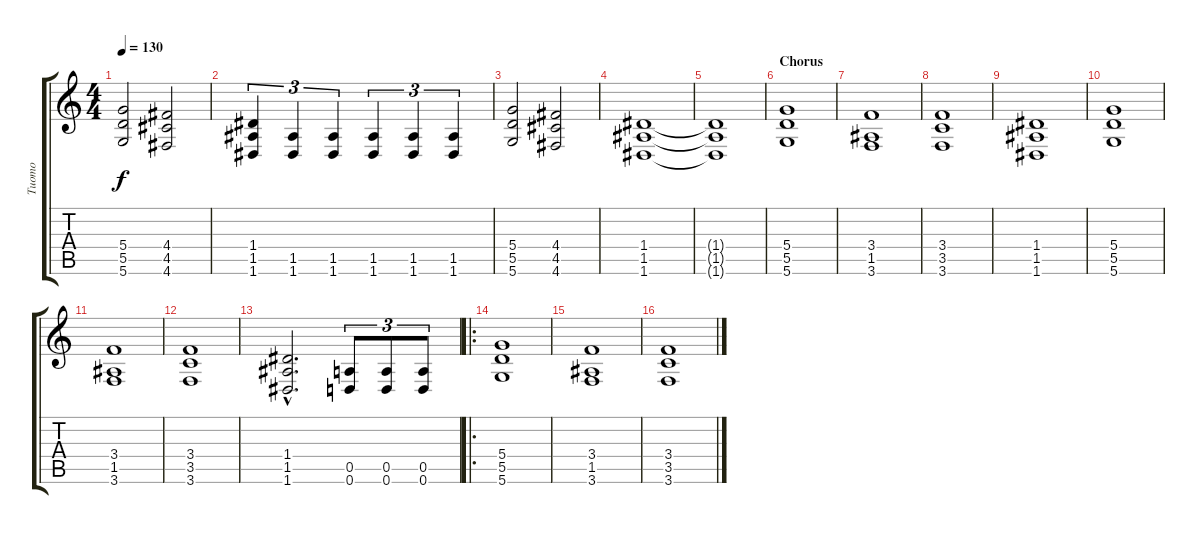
\track ("Tuomo" "Tuomo") {instrument distortionguitar}
\staff {score tabs}
\tuning (E4 B3 G3 D3 A2 D2) {hide}
\ts (4 4)
\tempo 130
\clef g2
\ks c
(5.4 5.5 5.6).2{dy f} (4.4 4.5 4.6).2 |
(1.4 1.5 1.6).4{tu (3 2)} (1.5 1.6).4{tu (3 2)} (1.5 1.6).4{tu (3 2)} (1.5 1.6).4{tu (3 2)} (1.5 1.6).4{tu (3 2)} (1.5 1.6).4{tu (3 2)} |
(5.4 5.5 5.6).2 (4.4 4.5 4.6).2 |
(1.4 1.5 1.6).1 |
(1.4{t} 1.5{t} 1.6{t}).1 |
\section ("" "Chorus")
(5.4 5.5 5.6).1 |
(3.4 1.5 3.6).1 |
(3.4 3.5 3.6).1 |
(1.4 1.5 1.6).1 |
(5.4 5.5 5.6).1 |
(3.4 1.5 3.6).1 |
(3.4 3.5 3.6).1 |
(1.4{hac} 1.5{hac} 1.6{hac}).2{d} (0.5 0.6).8{tu (3 2)} (0.5 0.6).8{tu (3 2)} (0.5 0.6).8{tu (3 2)} |
\ro
(5.4 5.5 5.6).1 |
(3.4 1.5 3.6).1 |
(3.4 3.5 3.6).1
